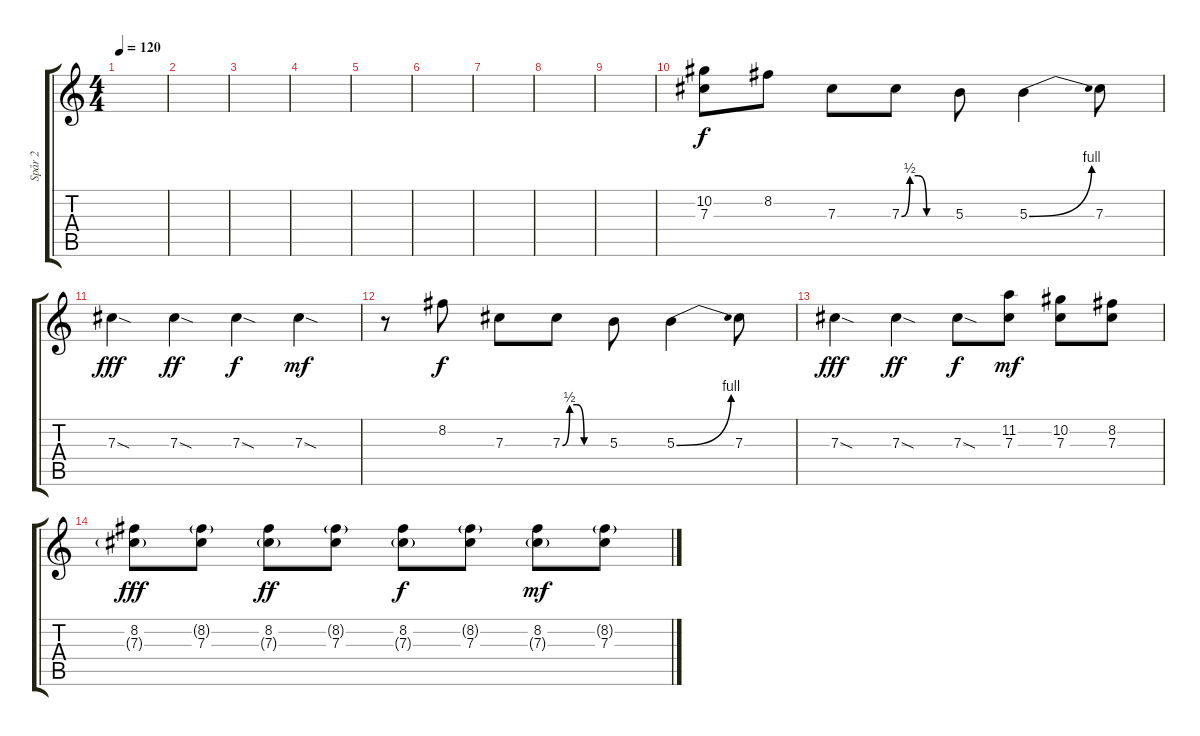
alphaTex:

\track ("Spår 2" "Spår 2") {instrument distortionguitar}
\staff {score tabs}
\tuning (Eb4 Bb3 Gb3 Db3 Ab2 Db2) {hide}
\ts (4 4)
\tempo 120
\clef g2
\ks c
|
|
|
|
|
|
|
|
|
(10.2 7.3).8{dy f} 8.2.8 7.3.8 7.3{be (custom 0 0 10 2 20 2 30 0 60 0)}.8 5.3.8 5.3{be (bend 0 0 60 4)}.4 7.3.8 |
7.3{sod}.4{dy fff} 7.3{sod}.4{dy ff} 7.3{sod}.4{dy f} 7.3{sod}.4{dy mf} |
r.8 8.2.8{dy f} 7.3.8 7.3{be (custom 0 0 10 2 20 2 30 0 60 0)}.8 5.3.8 5.3{be (bend 0 0 60 4)}.4 7.3.8 |
7.3{sod}.4{dy fff} 7.3{sod}.4{dy ff} 7.3{sod}.8{dy f} (11.2 7.3).8{dy mf} (10.2 7.3).8 (8.2 7.3).8 |
(8.2 7.3{g}).8{dy fff} (8.2{g} 7.3).8 (8.2 7.3{g}).8{dy ff} (8.2{g} 7.3).8 (8.2 7.3{g}).8{dy f} (8.2{g} 7.3).8 (8.2 7.3{g}).8{dy mf} (8.2{g} 7.3).8
